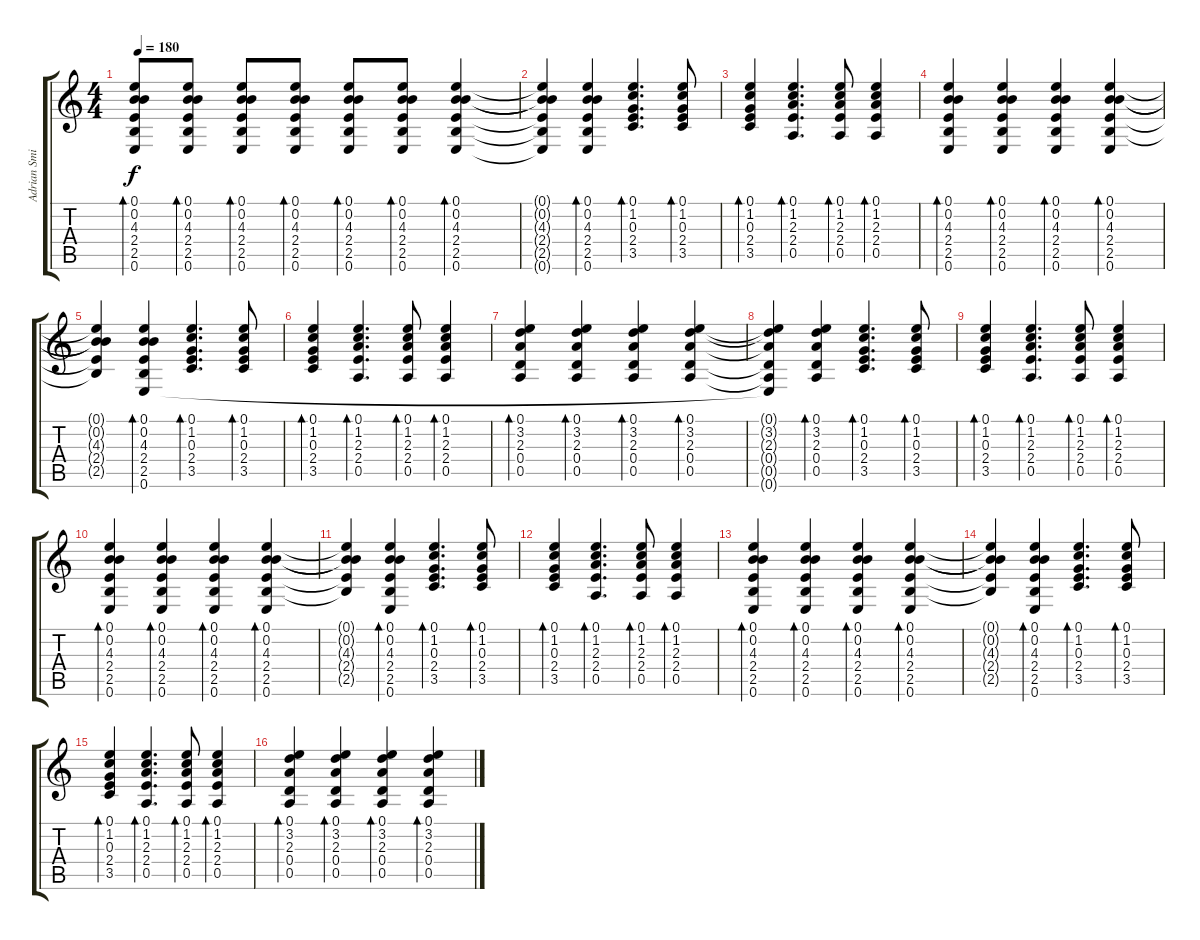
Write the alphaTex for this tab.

\track ("Adrian Smith" "Adrian Smi") {instrument electricguitarjazz}
\staff {score tabs}
\tuning (E4 B3 G3 D3 A2 E2) {hide}
\ts (4 4)
\tempo 180
\clef g2
\ks c
(0.1 0.2 4.3 2.4 2.5 0.6).8{bd 60 dy f} (0.1 0.2 4.3 2.4 2.5 0.6).8{bd 60} (0.1 0.2 4.3 2.4 2.5 0.6).8{bd 60} (0.1 0.2 4.3 2.4 2.5 0.6).8{bd 60} (0.1 0.2 4.3 2.4 2.5 0.6).8{bd 60} (0.1 0.2 4.3 2.4 2.5 0.6).8{bd 60} (0.1 0.2 4.3 2.4 2.5 0.6).4{bd 60} |
(0.1{t} 0.2{t} 4.3{t} 2.4{t} 2.5{t} 0.6{t}).4 (0.1 0.2 4.3 2.4 2.5 0.6).4{bd 60} (0.1 1.2 0.3 2.4 3.5).4{d bd 60} (0.1 1.2 0.3 2.4 3.5).8{bd 60} |
(0.1 1.2 0.3 2.4 3.5).4{bd 60} (0.1 1.2 2.3 2.4 0.5).4{d bd 60} (0.1 1.2 2.3 2.4 0.5).8{bd 60} (0.1 1.2 2.3 2.4 0.5).4{bd 60} |
(0.1 0.2 4.3 2.4 2.5 0.6).4{bd 60} (0.1 0.2 4.3 2.4 2.5 0.6).4{bd 60} (0.1 0.2 4.3 2.4 2.5 0.6).4{bd 60} (0.1 0.2 4.3 2.4 2.5 0.6).4{bd 60} |
(0.1{t} 0.2{t} 4.3{t} 2.4{t} 2.5{t}).4 (0.1 0.2 4.3 2.4 2.5 0.6).4{bd 60} (0.1 1.2 0.3 2.4 3.5).4{d bd 60} (0.1 1.2 0.3 2.4 3.5).8{bd 60} |
(0.1 1.2 0.3 2.4 3.5).4{bd 60} (0.1 1.2 2.3 2.4 0.5).4{d bd 60} (0.1 1.2 2.3 2.4 0.5).8{bd 60} (0.1 1.2 2.3 2.4 0.5).4{bd 60} |
(0.1 3.2 2.3 0.4 0.5).4{bd 60} (0.1 3.2 2.3 0.4 0.5).4{bd 60} (0.1 3.2 2.3 0.4 0.5).4{bd 60} (0.1 3.2 2.3 0.4 0.5).4{bd 60} |
(0.1{t} 3.2{t} 2.3{t} 0.4{t} 0.5{t} 0.6{t}).4 (0.1 3.2 2.3 0.4 0.5).4{bd 60} (0.1 1.2 0.3 2.4 3.5).4{d bd 60} (0.1 1.2 0.3 2.4 3.5).8{bd 60} |
(0.1 1.2 0.3 2.4 3.5).4{bd 60} (0.1 1.2 2.3 2.4 0.5).4{d bd 60} (0.1 1.2 2.3 2.4 0.5).8{bd 60} (0.1 1.2 2.3 2.4 0.5).4{bd 60} |
(0.1 0.2 4.3 2.4 2.5 0.6).4{bd 60} (0.1 0.2 4.3 2.4 2.5 0.6).4{bd 60} (0.1 0.2 4.3 2.4 2.5 0.6).4{bd 60} (0.1 0.2 4.3 2.4 2.5 0.6).4{bd 60} |
(0.1{t} 0.2{t} 4.3{t} 2.4{t} 2.5{t}).4 (0.1 0.2 4.3 2.4 2.5 0.6).4{bd 60} (0.1 1.2 0.3 2.4 3.5).4{d bd 60} (0.1 1.2 0.3 2.4 3.5).8{bd 60} |
(0.1 1.2 0.3 2.4 3.5).4{bd 60} (0.1 1.2 2.3 2.4 0.5).4{d bd 60} (0.1 1.2 2.3 2.4 0.5).8{bd 60} (0.1 1.2 2.3 2.4 0.5).4{bd 60} |
(0.1 0.2 4.3 2.4 2.5 0.6).4{bd 60} (0.1 0.2 4.3 2.4 2.5 0.6).4{bd 60} (0.1 0.2 4.3 2.4 2.5 0.6).4{bd 60} (0.1 0.2 4.3 2.4 2.5 0.6).4{bd 60} |
(0.1{t} 0.2{t} 4.3{t} 2.4{t} 2.5{t}).4 (0.1 0.2 4.3 2.4 2.5 0.6).4{bd 60} (0.1 1.2 0.3 2.4 3.5).4{d bd 60} (0.1 1.2 0.3 2.4 3.5).8{bd 60} |
(0.1 1.2 0.3 2.4 3.5).4{bd 60} (0.1 1.2 2.3 2.4 0.5).4{d bd 60} (0.1 1.2 2.3 2.4 0.5).8{bd 60} (0.1 1.2 2.3 2.4 0.5).4{bd 60} |
(0.1 3.2 2.3 0.4 0.5).4{bd 60} (0.1 3.2 2.3 0.4 0.5).4{bd 60} (0.1 3.2 2.3 0.4 0.5).4{bd 60} (0.1 3.2 2.3 0.4 0.5).4{bd 60}
